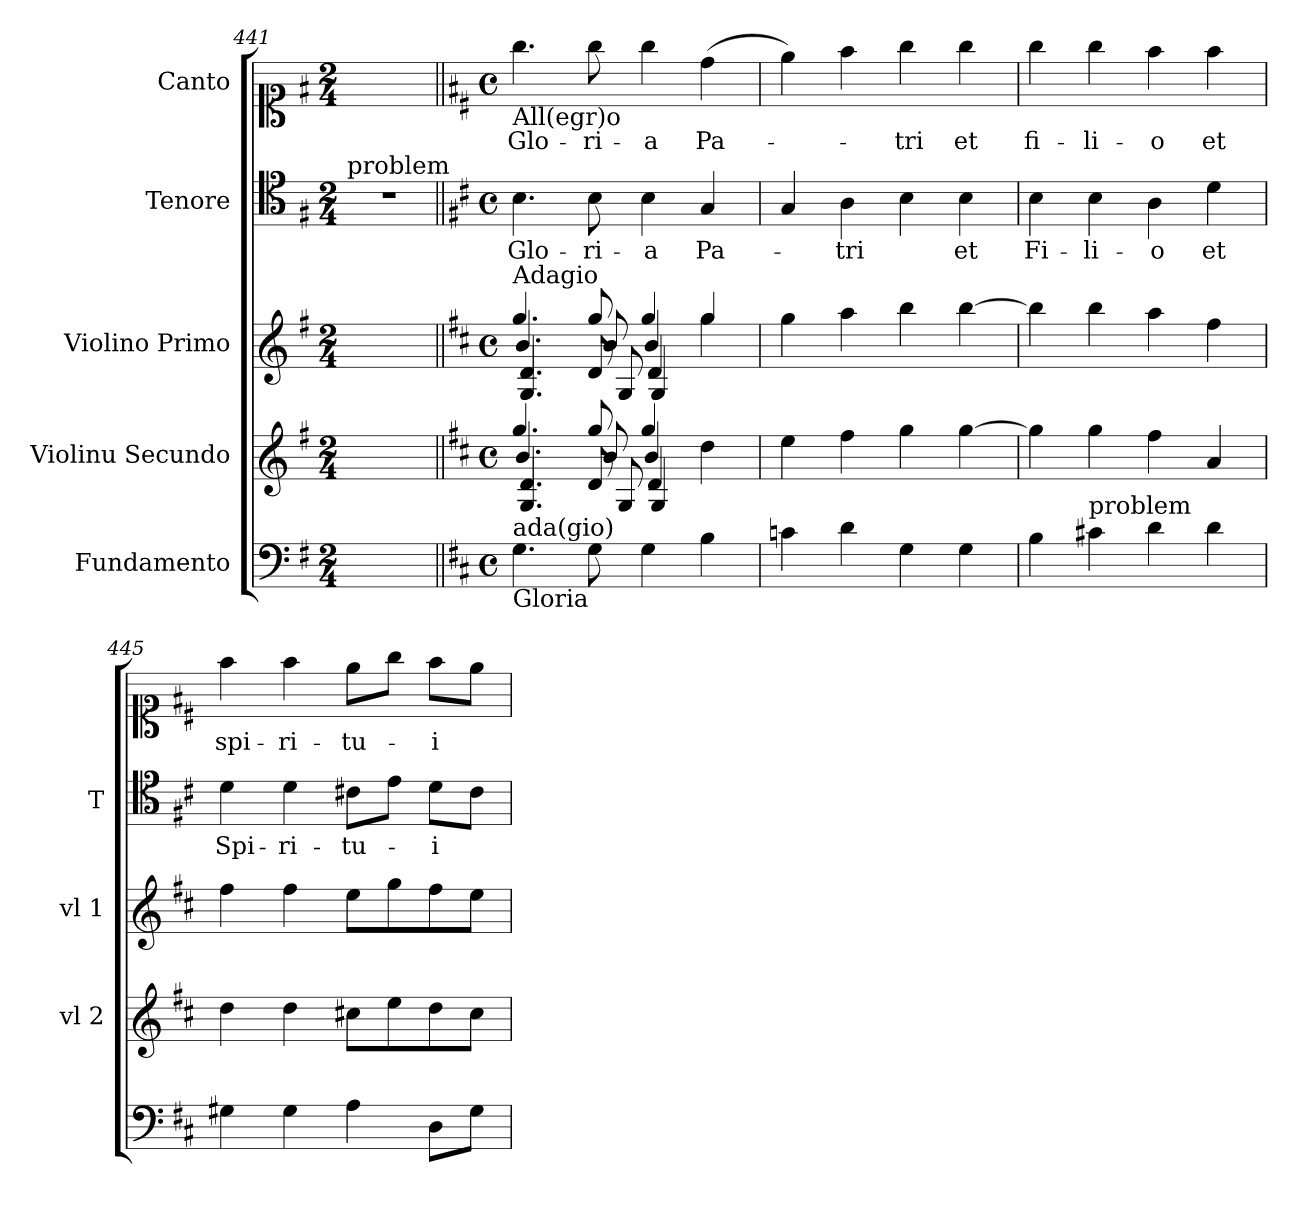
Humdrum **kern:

**kern	**kern	**kern	**kern	**text	**kern	**text
*part5	*part4	*part3	*part2	*part2	*part1	*part1
*staff5	*staff4	*staff3	*staff2	*staff2	*staff1	*staff1
*I"Fundamento	*I"Violinu Secundo	*I"Violino Primo	*I"Tenore	*	*I"Canto	*
*	*I'vl 2	*I'vl 1	*I'T	*	*	*
*clefF4	*clefG2	*clefG2	*clefC4	*	*clefC1	*
*k[f#]	*k[f#]	*k[f#]	*k[f#]	*	*k[f#]	*
*G:	*G:	*G:	*G:	*	*G:	*
*M2/4	*M2/4	*M2/4	*M2/4	*	*M2/4	*
=441	=441	=441	=441	=441	=441	=441
!	!	!	!LO:TX:a:t=problem	!	!	!
2ryy	2ryy	2ryy	2r	.	2ryy	.
=442||	=442||	=442||	=442||	=442||	=442||	=442||
*k[f#c#]	*k[f#c#]	*k[f#c#]	*k[f#c#]	*	*k[f#c#]	*
*D:	*D:	*D:	*D:	*	*D:	*
*M4/4	*M4/4	*M4/4	*M4/4	*	*M4/4	*
*met(c)	*met(c)	*met(c)	*met(c)	*	*met(c)	*
*	*^	*^	*	*	*	*
*	*	*^	*	*^	*	*	*	*
*	*	*	*^	*	*	*^	*	*	*	*
!	!	!	!	!	!	!	!	!	!	!	!LO:TX:b:t=All(egr)o	!
!	!	!	!	!	!LO:TX:a:t=Adagio	!	!	!	!	!	!	!
!LO:TX:b:t=Gloria	!	!	!	!	!	!	!	!	!	!	!	!
!LO:TX:a:t=ada(gio)	!	!	!	!	!	!	!	!	!	!	!	!
4.G\	4.gg/	4.b/	4.d/	4.G/	4.gg/	4.b/	4.d/	4.G/	4.B\	Glo-	4.gg\	Glo-
8G\	8gg/	8b/	8d/	8G/	8gg/	8b/	8d/	8G/	8B\	-ri-	8gg\	-ri-
4G\	4gg/	4b/	4d/	4G/	4gg/	4b/	4d/	4G/	4B\	-a	4gg\	-a
4B\	4dd\	4b\yy	4d/yy	4G/yy	4gg/	4gg\	4d/yy	4G/yy	4G/	Pa-	(4dd\	Pa-
*	*v	*v	*v	*v	*	*	*	*	*	*	*	*
*	*	*v	*v	*v	*v	*	*	*	*
=443	=443	=443	=443	=443	=443	=443
4cn\	4ee\	4gg\	4G/	.	4ee\)	.
4d\	4ff#\	4aa\	4A\	-tri	4ff#\	.
4G\	4gg\	4bb\	4B\	.	4gg\	-tri
4G\	[4gg\	[4bb\	4B\	et	4gg\	et
=444	=444	=444	=444	=444	=444	=444
4B\	4gg\]	4bb\]	4B\	Fi-	4gg\	fi-
!LO:TX:a:t=problem	!	!	!	!	!	!
4c#X\	4gg\	4bb\	4B\	-li-	4gg\	-li-
4d\	4ff#\	4aa\	4A\	-o	4ff#\	-o
4d\	4a/	4ff#\	4d\	et	4ff#\	et
=445	=445	=445	=445	=445	=445	=445
4G#X\	4dd\	4ff#\	4d\	Spi-	4ff#\	spi-
4G#\	4dd\	4ff#\	4d\	-ri-	4ff#\	-ri-
4A\	8cc#X\L	8ee\L	8c#X\L	-tu-	8ee\L	-tu-
.	8ee\	8gg\	8e\J	.	8gg\J	.
8D\L	8dd\	8ff#\	8d\L	-i	8ff#\L	-i
8G#\J	8cc#\J	8ee\J	8c#\J	.	8ee\J	.
=	=	=	=	=	=	=
*-	*-	*-	*-	*-	*-	*-
